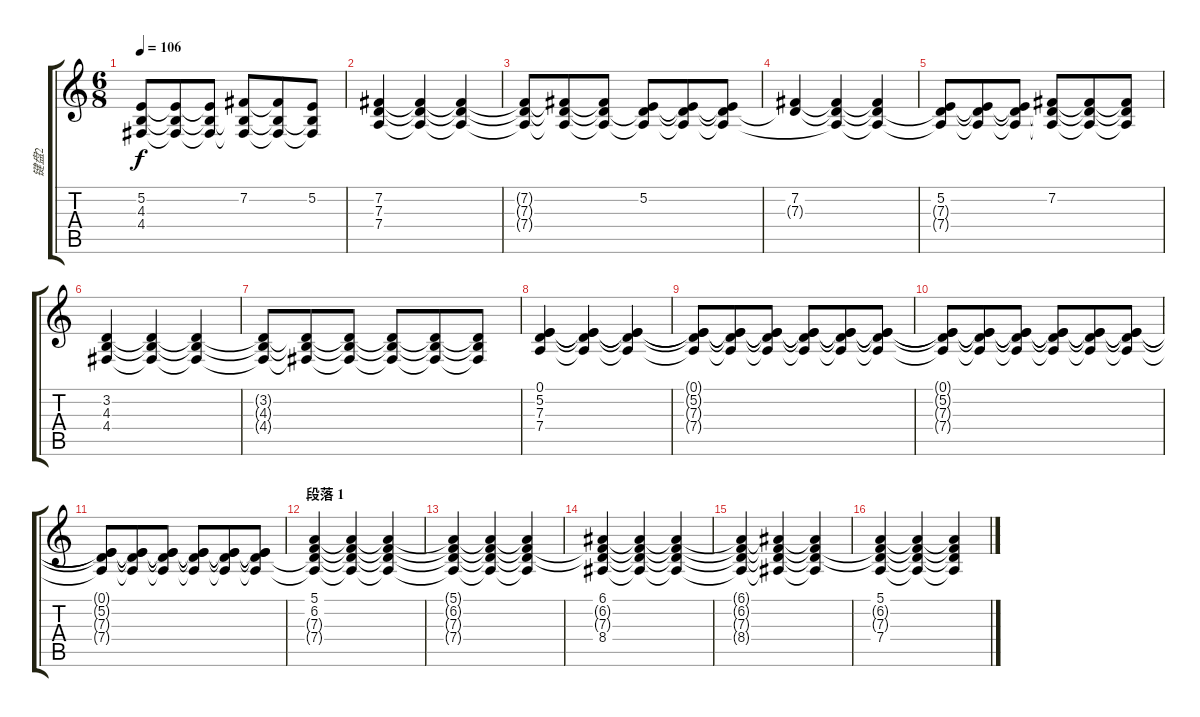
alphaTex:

\track ("键盘2" "键盘2") {instrument stringensemble2}
\staff {score tabs}
\tuning (E4 B3 G3 D3 A2 E2) {hide}
\ts (6 8)
\tempo 106
\clef g2
\ks c
(5.2 4.3{t} 4.4{t}).8{dy f} (5.2{t} 4.3{t} 4.4{t}).8 (5.2{t} 4.3{t} 4.4{t}).8 (7.2 4.3{t} 4.4{t}).8 (7.2{t} 4.3{t} 4.4{t}).8 (5.2 4.3{t} 4.4{t}).8 |
(7.2 7.3 7.4).4 (7.2{t} 7.3{t} 7.4{t}).4 (7.2{t} 7.3{t} 7.4{t}).4 |
(7.2{t} 7.3{t} 7.4{t}).8 (7.2{t} 7.3{t} 7.4{t}).8 (7.2{t} 7.3{t} 7.4{t}).8 (5.2 7.3{t} 7.4{t}).8 (5.2{t} 7.3{t} 7.4{t}).8 (5.2{t} 7.3{t} 7.4{t}).8 |
(7.2 7.3{t}).4 (7.2{t} 7.3{t} 7.4{t}).4 (7.2{t} 7.3{t} 7.4{t}).4 |
(5.2 7.3{t} 7.4{t}).8 (5.2{t} 7.3{t} 7.4{t}).8 (5.2{t} 7.3{t} 7.4{t}).8 (7.2 7.3{t} 7.4{t}).8 (7.2{t} 7.3{t} 7.4{t}).8 (7.2{t} 7.3{t} 7.4{t}).8 |
(3.2 4.3 4.4).4 (3.2{t} 4.3{t} 4.4{t}).4 (3.2{t} 4.3{t} 4.4{t}).4 |
(3.2{t} 4.3{t} 4.4{t}).8 (3.2{t} 4.3{t} 4.4{t}).8 (3.2{t} 4.3{t} 4.4{t}).8 (3.2{t} 4.3{t} 4.4{t}).8 (3.2{t} 4.3{t} 4.4{t}).8 (3.2{t} 4.3{t} 4.4{t}).8 |
(0.1 5.2 7.3 7.4).4 (0.1{t} 5.2{t} 7.3{t} 7.4{t}).4 (0.1{t} 5.2{t} 7.3{t} 7.4{t}).4 |
(0.1{t} 5.2{t} 7.3{t} 7.4{t}).8 (0.1{t} 5.2{t} 7.3{t} 7.4{t}).8 (0.1{t} 5.2{t} 7.3{t} 7.4{t}).8 (0.1{t} 5.2{t} 7.3{t} 7.4{t}).8 (0.1{t} 5.2{t} 7.3{t} 7.4{t}).8 (0.1{t} 5.2{t} 7.3{t} 7.4{t}).8 |
(0.1{t} 5.2{t} 7.3{t} 7.4{t}).8 (0.1{t} 5.2{t} 7.3{t} 7.4{t}).8 (0.1{t} 5.2{t} 7.3{t} 7.4{t}).8 (0.1{t} 5.2{t} 7.3{t} 7.4{t}).8 (0.1{t} 5.2{t} 7.3{t} 7.4{t}).8 (0.1{t} 5.2{t} 7.3{t} 7.4{t}).8 |
(0.1{t} 5.2{t} 7.3{t} 7.4{t}).8 (0.1{t} 5.2{t} 7.3{t} 7.4{t}).8 (0.1{t} 5.2{t} 7.3{t} 7.4{t}).8 (0.1{t} 5.2{t} 7.3{t} 7.4{t}).8 (0.1{t} 5.2{t} 7.3{t} 7.4{t}).8 (0.1{t} 5.2{t} 7.3{t} 7.4{t}).8 |
\section ("" "段落 1")
(5.1 6.2 7.3{t} 7.4{t}).4 (5.1{t} 6.2{t} 7.3{t} 7.4{t}).4 (5.1{t} 6.2{t} 7.3{t} 7.4{t}).4 |
(5.1{t} 6.2{t} 7.3{t} 7.4{t}).4 (5.1{t} 6.2{t} 7.3{t} 7.4{t}).4 (5.1{t} 6.2{t} 7.3{t} 7.4{t}).4 |
(6.1 6.2{t} 7.3{t} 8.4).4 (6.1{t} 6.2{t} 7.3{t} 8.4{t}).4 (6.1{t} 6.2{t} 7.3{t} 8.4{t}).4 |
(6.1{t} 6.2{t} 7.3{t} 8.4{t}).4 (6.1{t} 6.2{t} 7.3{t} 8.4{t}).4 (6.1{t} 6.2{t} 7.3{t} 8.4{t}).4 |
(5.1 6.2{t} 7.3{t} 7.4).4 (5.1{t} 6.2{t} 7.3{t} 7.4{t}).4 (5.1{t} 6.2{t} 7.3{t} 7.4{t}).4
